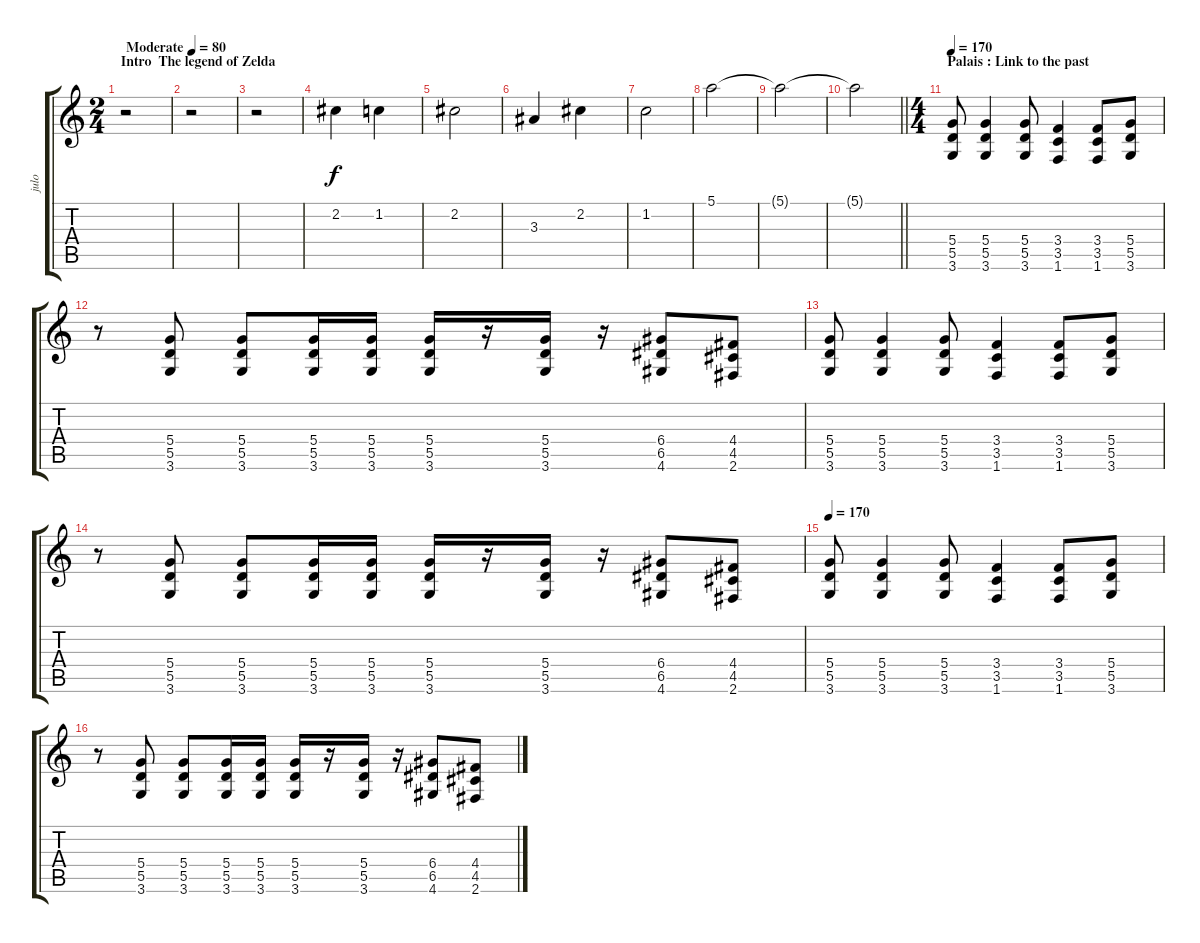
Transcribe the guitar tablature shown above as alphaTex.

\track ("julo" "julo") {instrument overdrivenguitar}
\staff {score tabs}
\tuning (E4 B3 G3 D3 A2 E2) {hide}
\ts (2 4)
\section ("" "Intro  The legend of Zelda ")
\tempo (80 "Moderate")
\clef g2
\ks c
r.2{dy f instrument overdrivenguitar} |
r.2 |
r.2 |
2.2.4 1.2.4 |
2.2.2 |
3.3.4 2.2.4 |
1.2.2 |
5.1.2 |
5.1{t}.2 |
\barLineRight lightlight
5.1{t}.2 |
\ts (4 4)
\section ("" "Palais : Link to the past")
\tempo 170
(5.4 5.5 3.6).8 (5.4 5.5 3.6).4 (5.4 5.5 3.6).8 (3.4 3.5 1.6).4 (3.4 3.5 1.6).8 (5.4 5.5 3.6).8 |
r.8 (5.4 5.5 3.6).8 (5.4 5.5 3.6).8 (5.4 5.5 3.6).16 (5.4 5.5 3.6).16 (5.4 5.5 3.6).16 r.16 (5.4 5.5 3.6).16 r.16 (6.4 6.5 4.6).8 (4.4 4.5 2.6).8 |
(5.4 5.5 3.6).8 (5.4 5.5 3.6).4 (5.4 5.5 3.6).8 (3.4 3.5 1.6).4 (3.4 3.5 1.6).8 (5.4 5.5 3.6).8 |
r.8 (5.4 5.5 3.6).8 (5.4 5.5 3.6).8 (5.4 5.5 3.6).16 (5.4 5.5 3.6).16 (5.4 5.5 3.6).16 r.16 (5.4 5.5 3.6).16 r.16 (6.4 6.5 4.6).8 (4.4 4.5 2.6).8 |
\tempo 170
(5.4 5.5 3.6).8 (5.4 5.5 3.6).4 (5.4 5.5 3.6).8 (3.4 3.5 1.6).4 (3.4 3.5 1.6).8 (5.4 5.5 3.6).8 |
r.8 (5.4 5.5 3.6).8 (5.4 5.5 3.6).8 (5.4 5.5 3.6).16 (5.4 5.5 3.6).16 (5.4 5.5 3.6).16 r.16 (5.4 5.5 3.6).16 r.16 (6.4 6.5 4.6).8 (4.4 4.5 2.6).8
